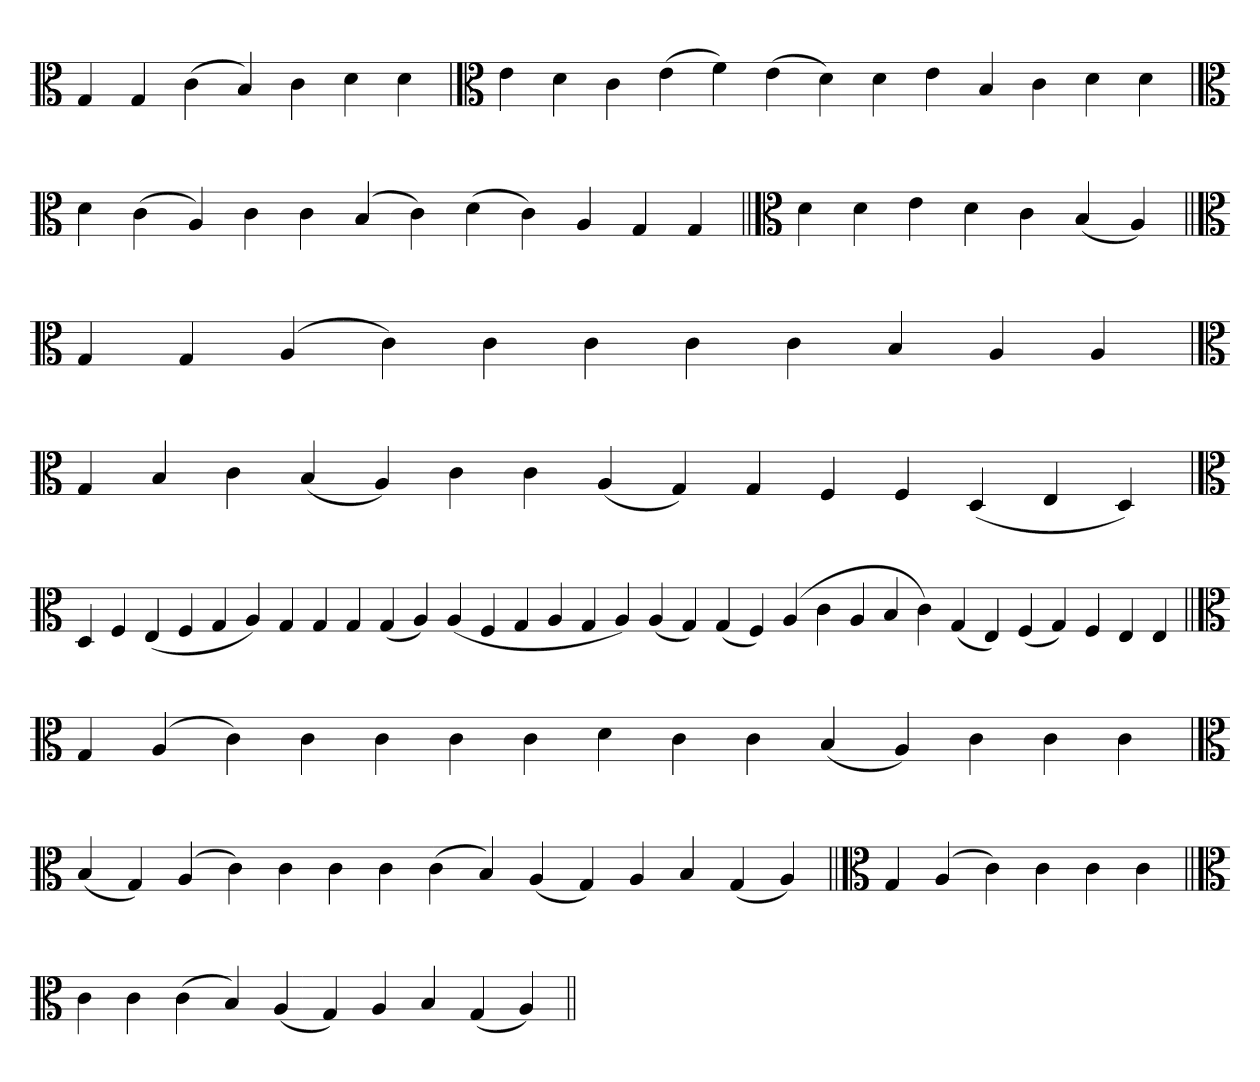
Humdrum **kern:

**kern
*part1
*staff1
*clefC3
=
4G
4G
(4c
4B)
4c
4d
4d
=`
*clefC3
4e
4d
4c
(4e
4f)
(4e
4d)
4d
4e
4B
4c
4d
4d
=`
*clefC3
4d
(4c
4A)
4c
4c
(4B
4c)
(4d
4c)
4A
4G
4G
=||
*clefC3
4d
4d
4e
4d
4c
(4B
4A)
=||
*clefC3
4G
4G
(4A
4c)
4c
4c
4c
4c
4B
4A
4A
=`
*clefC3
4G
4B
4c
(4B
4A)
4c
4c
(4A
4G)
4G
4F
4F
(4D
4E
4D)
='
*clefC3
4D
4F
(4E
4F
4G
4A)
4G
4G
4G
(4G
4A)
(4A
4F
4G
4A
4G
4A)
(4A
4G)
(4G
4F)
(4A
4c
4A
4B
4c)
(4G
4E)
(4F
4G)
4F
4E
4E
=||
*clefC3
4G
(4A
4c)
4c
4c
4c
4c
4d
4c
4c
(4B
4A)
4c
4c
4c
=
*clefC3
(4B
4G)
(4A
4c)
4c
4c
4c
(4c
4B)
(4A
4G)
4A
4B
(4G
4A)
=||
*clefC3
4G
(4A
4c)
4c
4c
4c
=||
*clefC3
4c
4c
(4c
4B)
(4A
4G)
4A
4B
(4G
4A)
=||
*-
